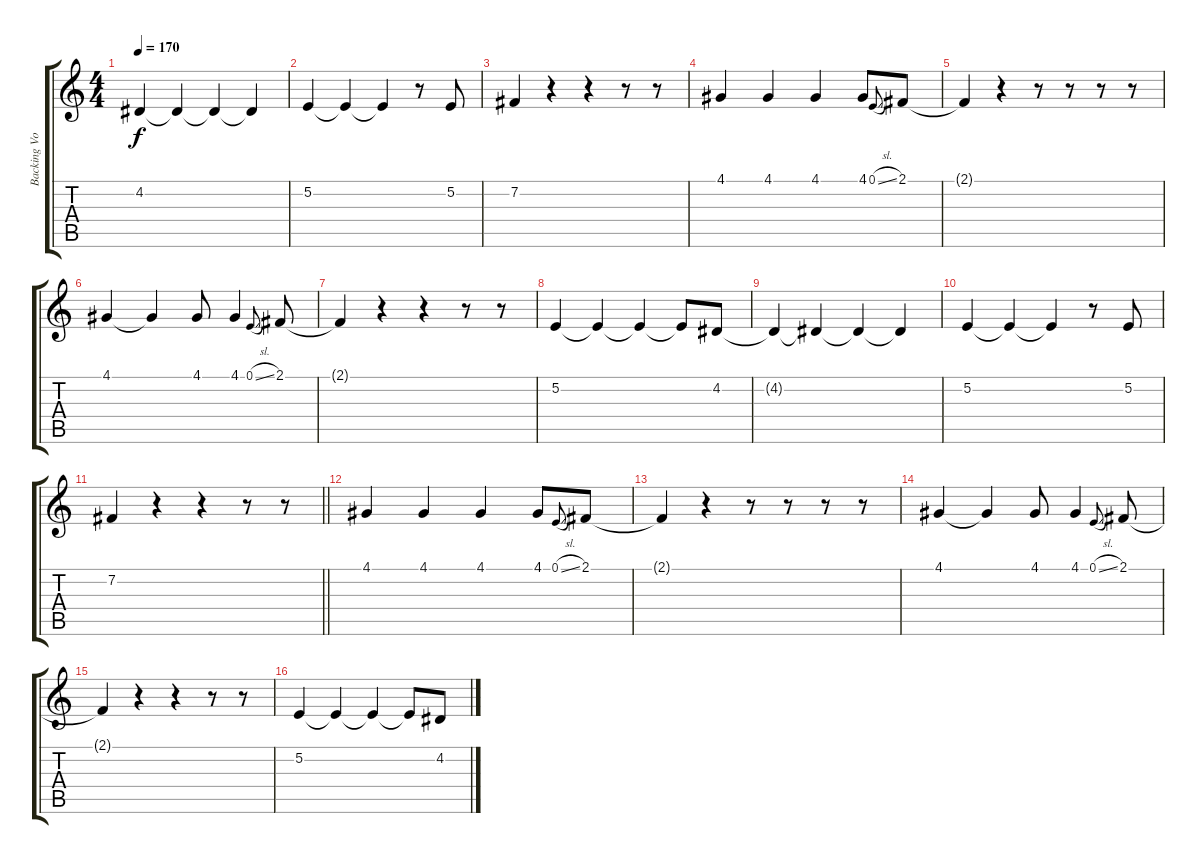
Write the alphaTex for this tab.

\track ("Backing Vocals" "Backing Vo") {instrument bassoon}
\staff {score tabs}
\tuning (E4 B3 G3 D3 A2 E2) {hide}
\ts (4 4)
\tempo 170
\clef g2
\ks c
4.2{t}.4{dy f} 4.2{t}.4 4.2{t}.4 4.2{t}.4 |
5.2.4 5.2{t}.4 5.2{t}.4 r.8 5.2.8 |
7.2.4 r.4 r.4 r.8 r.8 |
4.1.4 4.1.4 4.1.4 4.1.8 0.1{sl}.8{gr onbeat} 2.1.8 |
2.1{t}.4 r.4 r.8 r.8 r.8 r.8 |
4.1.4 4.1{t}.4 4.1.8 4.1.4 0.1{sl}.8{gr onbeat} 2.1.8 |
2.1{t}.4 r.4 r.4 r.8 r.8 |
5.2.4 5.2{t}.4 5.2{t}.4 5.2{t}.8 4.2.8 |
4.2{t}.4 4.2{t}.4 4.2{t}.4 4.2{t}.4 |
5.2.4 5.2{t}.4 5.2{t}.4 r.8 5.2.8 |
\barLineRight lightlight
7.2.4 r.4 r.4 r.8 r.8 |
4.1.4 4.1.4 4.1.4 4.1.8 0.1{sl}.8{gr onbeat} 2.1.8 |
2.1{t}.4 r.4 r.8 r.8 r.8 r.8 |
4.1.4 4.1{t}.4 4.1.8 4.1.4 0.1{sl}.8{gr onbeat} 2.1.8 |
2.1{t}.4 r.4 r.4 r.8 r.8 |
5.2.4 5.2{t}.4 5.2{t}.4 5.2{t}.8 4.2.8
